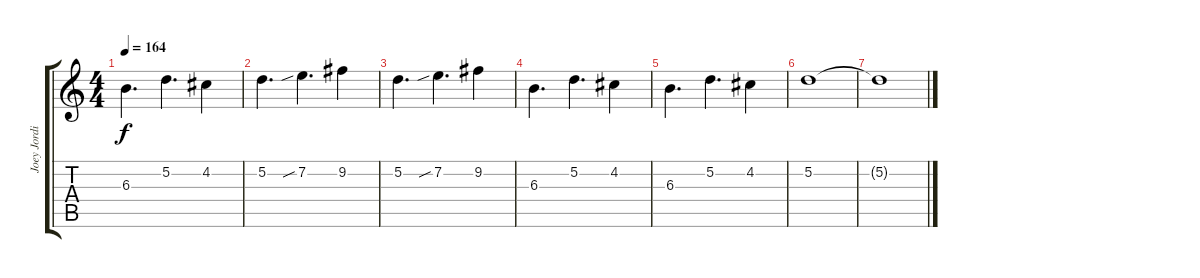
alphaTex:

\track ("Joey Jordison I" "Joey Jordi") {instrument distortionguitar}
\staff {score tabs}
\tuning (D4 A3 F3 C3 G2 C2) {hide}
\ts (4 4)
\tempo 164
\clef g2
\ks c
6.3.4{d dy f} 5.2.4{d} 4.2.4 |
5.2.4{d} 7.2{sib}.4{d} 9.2.4 |
5.2.4{d} 7.2{sib}.4{d} 9.2.4 |
6.3.4{d} 5.2.4{d} 4.2.4 |
6.3.4{d} 5.2.4{d} 4.2.4 |
5.2.1 |
5.2{t}.1
